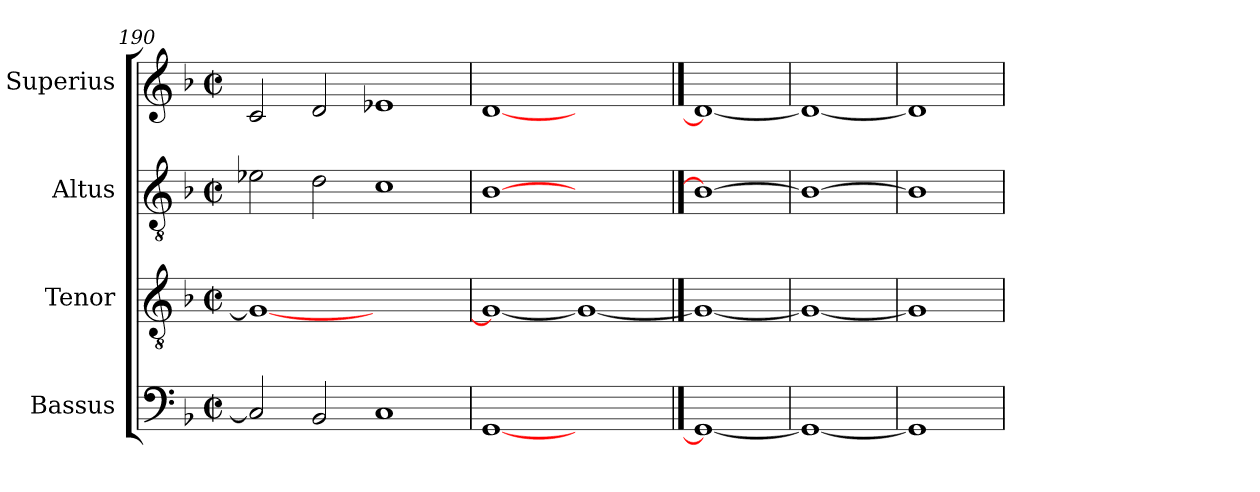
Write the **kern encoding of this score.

**kern	**kern	**kern	**kern
*part4	*part3	*part2	*part1
*staff4	*staff3	*staff2	*staff1
*I"Bassus	*I"Tenor	*I"Altus	*I"Superius
*I'B.	*I'T.	*I'A.	*I'S.
*clefF4	*clefGv2	*clefGv2	*clefG2
*	*ITrd7c12	*ITrd7c12	*
*k[b-]	*k[b-]	*k[b-]	*k[b-]
*F:	*F:	*F:	*F:
*M2/2	*M2/2	*M2/2	*M2/2
*met(c|)	*met(c|)	*met(c|)	*met(c|)
=190	=190	=190	=190
2Ci/]	1GGi_<	2E-Xi\	2ci/
2BB-i/	.	2Di\	2di/
1Ci	1ryy	1Ci	1e-Xi
=191	=191	=191	=191
[1GGi	1GGi_<	[1BB-i	[1di
1ryy	1GGi_	1ryy	1ryy
==192	==192	==192	==192
1GGi_	1GGi_	1BB-i_	1di_
=193	=193	=193	=193
1GGi_	1GGi_	1BB-i_	1di_
=194	=194	=194	=194
1GGi]	1GGi]	1BB-i]	1di]
=	=	=	=
*-	*-	*-	*-
